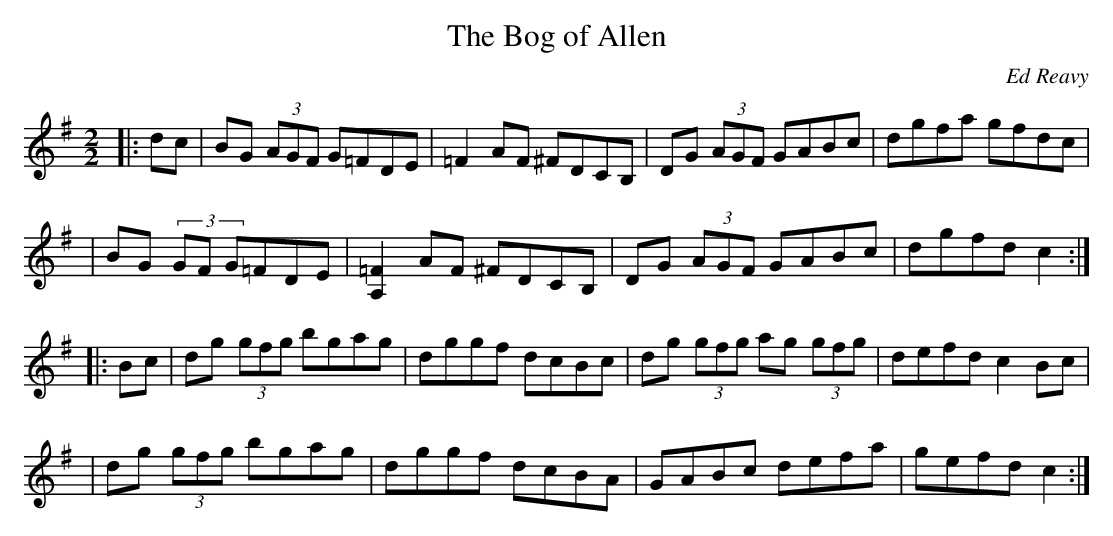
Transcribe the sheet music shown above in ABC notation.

X:1
T:The Bog of Allen
M:2/2
L:1/8
C:Ed Reavy
K:G
|: dc \
| BG (3AGF G=FDE | =F2  AF ^FDCB, | DG (3AGF GABc | dgfa gfdc |
| BG (3GF G=FDE | [A,2=F2] AF ^FDCB, | DG (3AGF GABc | dgfd c2 :|
|: Bc \
| dg (3gfg bgag | dggf dcBc | dg (3gfg ag (3gfg | defd c2 Bc |
| dg (3gfg bgag | dggf dcBA | GABc defa | gefd c2 :|
